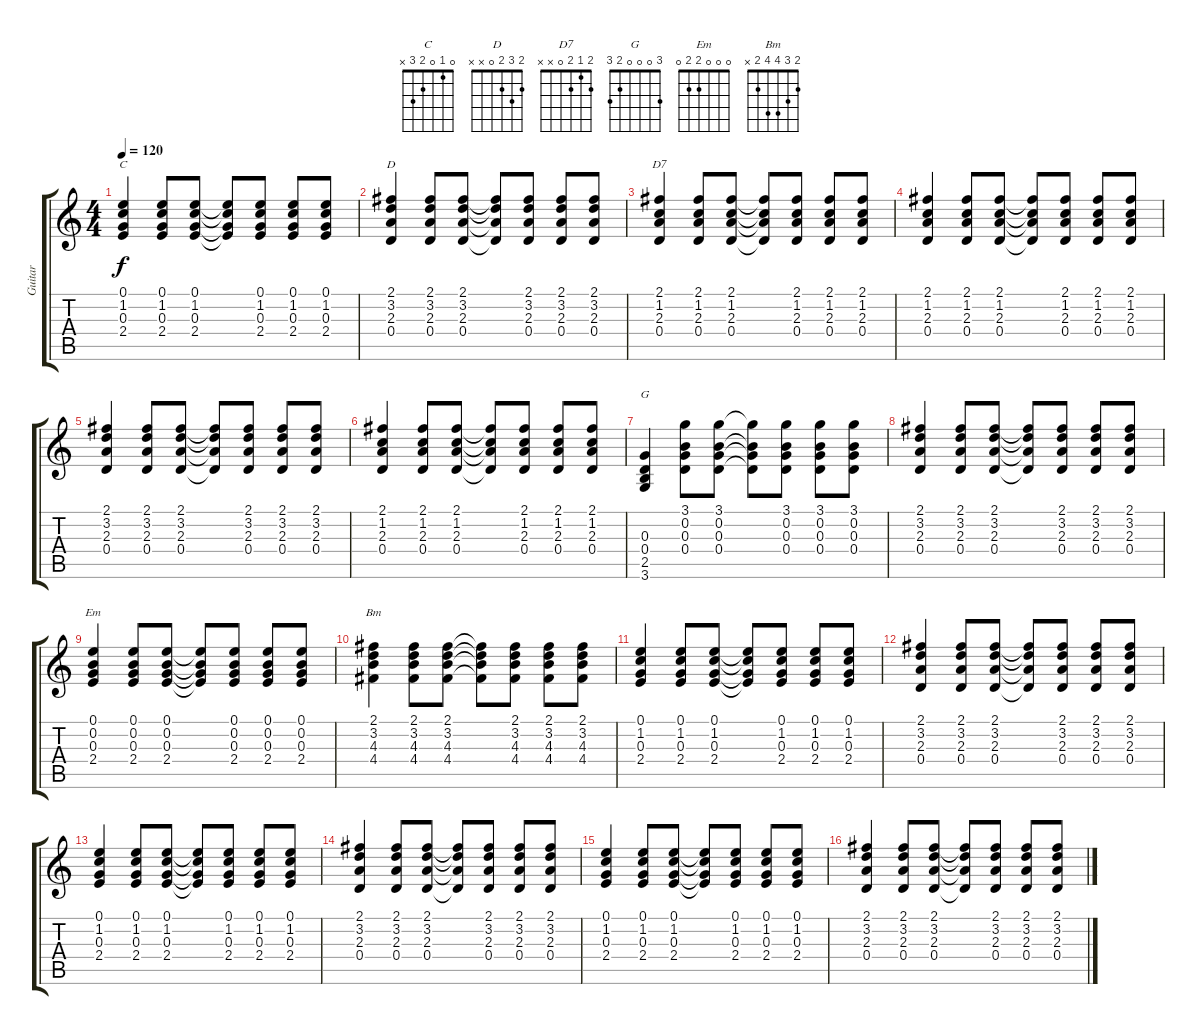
\track ("Guitar" "Guitar") {instrument acousticguitarsteel}
\staff {score tabs}
\tuning (E4 B3 G3 D3 A2 E2) {hide}
\chord ("C" 0 1 0 2 3 x)
\chord ("D" 2 3 2 0 x x)
\chord ("D7" 2 1 2 0 x x)
\chord ("G" 3 0 0 0 2 3)
\chord ("Em" 0 0 0 2 2 0)
\chord ("Bm" 2 3 4 4 2 x)
\ts (4 4)
\tempo 120
\clef g2
\ks c
(0.1 1.2 0.3 2.4).4{ch "C" dy f} (0.1 1.2 0.3 2.4).8 (0.1 1.2 0.3 2.4).8 (0.1{t} 1.2{t} 0.3{t} 2.4{t}).8 (0.1 1.2 0.3 2.4).8 (0.1 1.2 0.3 2.4).8 (0.1 1.2 0.3 2.4).8 |
(2.1 3.2 2.3 0.4).4{ch "D"} (2.1 3.2 2.3 0.4).8 (2.1 3.2 2.3 0.4).8 (2.1{t} 3.2{t} 2.3{t} 0.4{t}).8 (2.1 3.2 2.3 0.4).8 (2.1 3.2 2.3 0.4).8 (2.1 3.2 2.3 0.4).8 |
(2.1 1.2 2.3 0.4).4{ch "D7"} (2.1 1.2 2.3 0.4).8 (2.1 1.2 2.3 0.4).8 (2.1{t} 1.2{t} 2.3{t} 0.4{t}).8 (2.1 1.2 2.3 0.4).8 (2.1 1.2 2.3 0.4).8 (2.1 1.2 2.3 0.4).8 |
(2.1 1.2 2.3 0.4).4 (2.1 1.2 2.3 0.4).8 (2.1 1.2 2.3 0.4).8 (2.1{t} 1.2{t} 2.3{t} 0.4{t}).8 (2.1 1.2 2.3 0.4).8 (2.1 1.2 2.3 0.4).8 (2.1 1.2 2.3 0.4).8 |
(2.1 3.2 2.3 0.4).4 (2.1 3.2 2.3 0.4).8 (2.1 3.2 2.3 0.4).8 (2.1{t} 3.2{t} 2.3{t} 0.4{t}).8 (2.1 3.2 2.3 0.4).8 (2.1 3.2 2.3 0.4).8 (2.1 3.2 2.3 0.4).8 |
(2.1 1.2 2.3 0.4).4 (2.1 1.2 2.3 0.4).8 (2.1 1.2 2.3 0.4).8 (2.1{t} 1.2{t} 2.3{t} 0.4{t}).8 (2.1 1.2 2.3 0.4).8 (2.1 1.2 2.3 0.4).8 (2.1 1.2 2.3 0.4).8 |
(0.3 0.4 2.5 3.6).4{ch "G"} (3.1 0.2 0.3 0.4).8 (3.1 0.2 0.3 0.4).8 (3.1{t} 0.2{t} 0.3{t} 0.4{t}).8 (3.1 0.2 0.3 0.4).8 (3.1 0.2 0.3 0.4).8 (3.1 0.2 0.3 0.4).8 |
(2.1 3.2 2.3 0.4).4 (2.1 3.2 2.3 0.4).8 (2.1 3.2 2.3 0.4).8 (2.1{t} 3.2{t} 2.3{t} 0.4{t}).8 (2.1 3.2 2.3 0.4).8 (2.1 3.2 2.3 0.4).8 (2.1 3.2 2.3 0.4).8 |
(0.1 0.2 0.3 2.4).4{ch "Em"} (0.1 0.2 0.3 2.4).8 (0.1 0.2 0.3 2.4).8 (0.1{t} 0.2{t} 0.3{t} 2.4{t}).8 (0.1 0.2 0.3 2.4).8 (0.1 0.2 0.3 2.4).8 (0.1 0.2 0.3 2.4).8 |
(2.1 3.2 4.3 4.4).4{ch "Bm"} (2.1 3.2 4.3 4.4).8 (2.1 3.2 4.3 4.4).8 (2.1{t} 3.2{t} 4.3{t} 4.4{t}).8 (2.1 3.2 4.3 4.4).8 (2.1 3.2 4.3 4.4).8 (2.1 3.2 4.3 4.4).8 |
(0.1 1.2 0.3 2.4).4 (0.1 1.2 0.3 2.4).8 (0.1 1.2 0.3 2.4).8 (0.1{t} 1.2{t} 0.3{t} 2.4{t}).8 (0.1 1.2 0.3 2.4).8 (0.1 1.2 0.3 2.4).8 (0.1 1.2 0.3 2.4).8 |
(2.1 3.2 2.3 0.4).4 (2.1 3.2 2.3 0.4).8 (2.1 3.2 2.3 0.4).8 (2.1{t} 3.2{t} 2.3{t} 0.4{t}).8 (2.1 3.2 2.3 0.4).8 (2.1 3.2 2.3 0.4).8 (2.1 3.2 2.3 0.4).8 |
(0.1 1.2 0.3 2.4).4 (0.1 1.2 0.3 2.4).8 (0.1 1.2 0.3 2.4).8 (0.1{t} 1.2{t} 0.3{t} 2.4{t}).8 (0.1 1.2 0.3 2.4).8 (0.1 1.2 0.3 2.4).8 (0.1 1.2 0.3 2.4).8 |
(2.1 3.2 2.3 0.4).4 (2.1 3.2 2.3 0.4).8 (2.1 3.2 2.3 0.4).8 (2.1{t} 3.2{t} 2.3{t} 0.4{t}).8 (2.1 3.2 2.3 0.4).8 (2.1 3.2 2.3 0.4).8 (2.1 3.2 2.3 0.4).8 |
(0.1 1.2 0.3 2.4).4 (0.1 1.2 0.3 2.4).8 (0.1 1.2 0.3 2.4).8 (0.1{t} 1.2{t} 0.3{t} 2.4{t}).8 (0.1 1.2 0.3 2.4).8 (0.1 1.2 0.3 2.4).8 (0.1 1.2 0.3 2.4).8 |
(2.1 3.2 2.3 0.4).4 (2.1 3.2 2.3 0.4).8 (2.1 3.2 2.3 0.4).8 (2.1{t} 3.2{t} 2.3{t} 0.4{t}).8 (2.1 3.2 2.3 0.4).8 (2.1 3.2 2.3 0.4).8 (2.1 3.2 2.3 0.4).8
